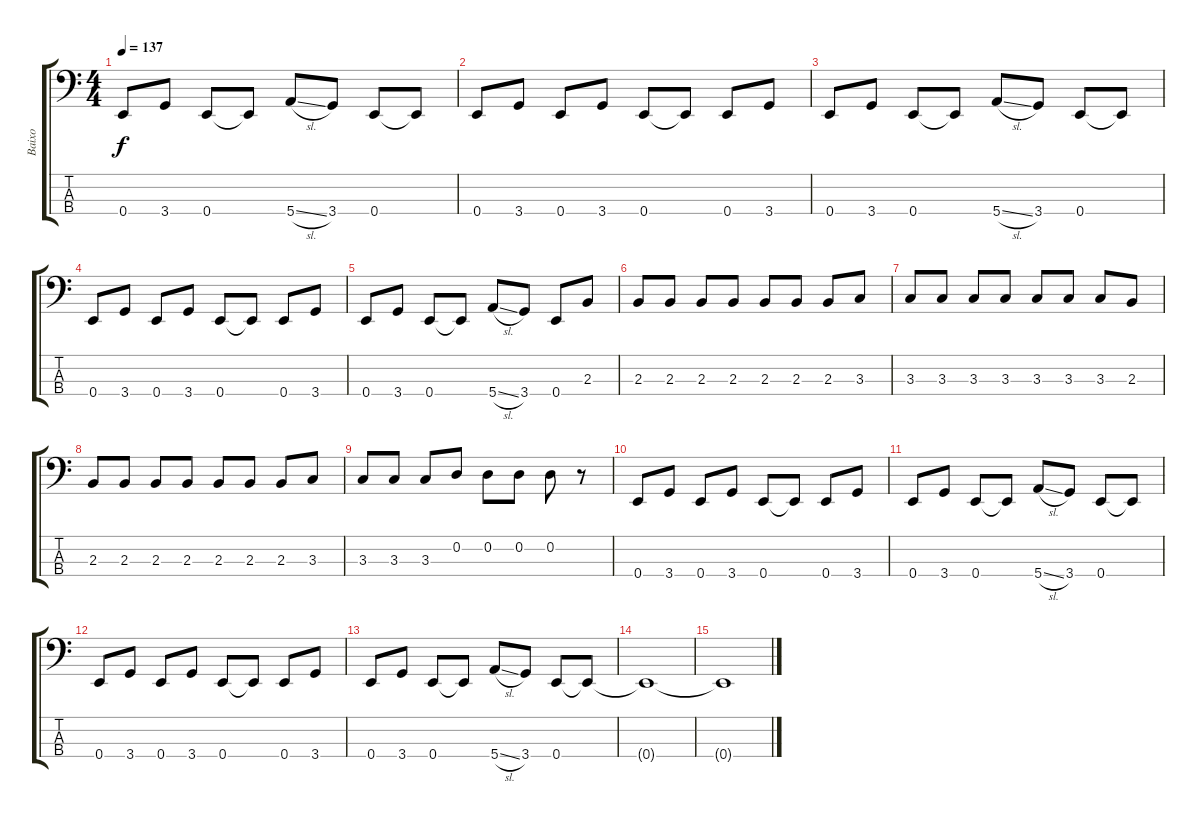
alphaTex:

\track ("Baixo" "Baixo") {instrument synthbass2}
\staff {score tabs}
\tuning (G2 D2 A1 E1) {hide}
\ts (4 4)
\tempo 137
\clef f4
\ks c
0.4.8{dy f} 3.4.8 0.4.8 0.4{t}.8 5.4{sl}.8 3.4.8 0.4.8 0.4{t}.8 |
0.4.8 3.4.8 0.4.8 3.4.8 0.4.8 0.4{t}.8 0.4.8 3.4.8 |
0.4.8 3.4.8 0.4.8 0.4{t}.8 5.4{sl}.8 3.4.8 0.4.8 0.4{t}.8 |
0.4.8 3.4.8 0.4.8 3.4.8 0.4.8 0.4{t}.8 0.4.8 3.4.8 |
0.4.8 3.4.8 0.4.8 0.4{t}.8 5.4{sl}.8 3.4.8 0.4.8 2.3.8 |
2.3.8 2.3.8 2.3.8 2.3.8 2.3.8 2.3.8 2.3.8 3.3.8 |
3.3.8 3.3.8 3.3.8 3.3.8 3.3.8 3.3.8 3.3.8 2.3.8 |
2.3.8 2.3.8 2.3.8 2.3.8 2.3.8 2.3.8 2.3.8 3.3.8 |
3.3.8 3.3.8 3.3.8 0.2.8 0.2.8 0.2.8 0.2.8 r.8 |
0.4.8 3.4.8 0.4.8 3.4.8 0.4.8 0.4{t}.8 0.4.8 3.4.8 |
0.4.8 3.4.8 0.4.8 0.4{t}.8 5.4{sl}.8 3.4.8 0.4.8 0.4{t}.8 |
0.4.8 3.4.8 0.4.8 3.4.8 0.4.8 0.4{t}.8 0.4.8 3.4.8 |
0.4.8 3.4.8 0.4.8 0.4{t}.8 5.4{sl}.8 3.4.8 0.4.8 0.4{t}.8 |
0.4{t}.1 |
0.4{t}.1
